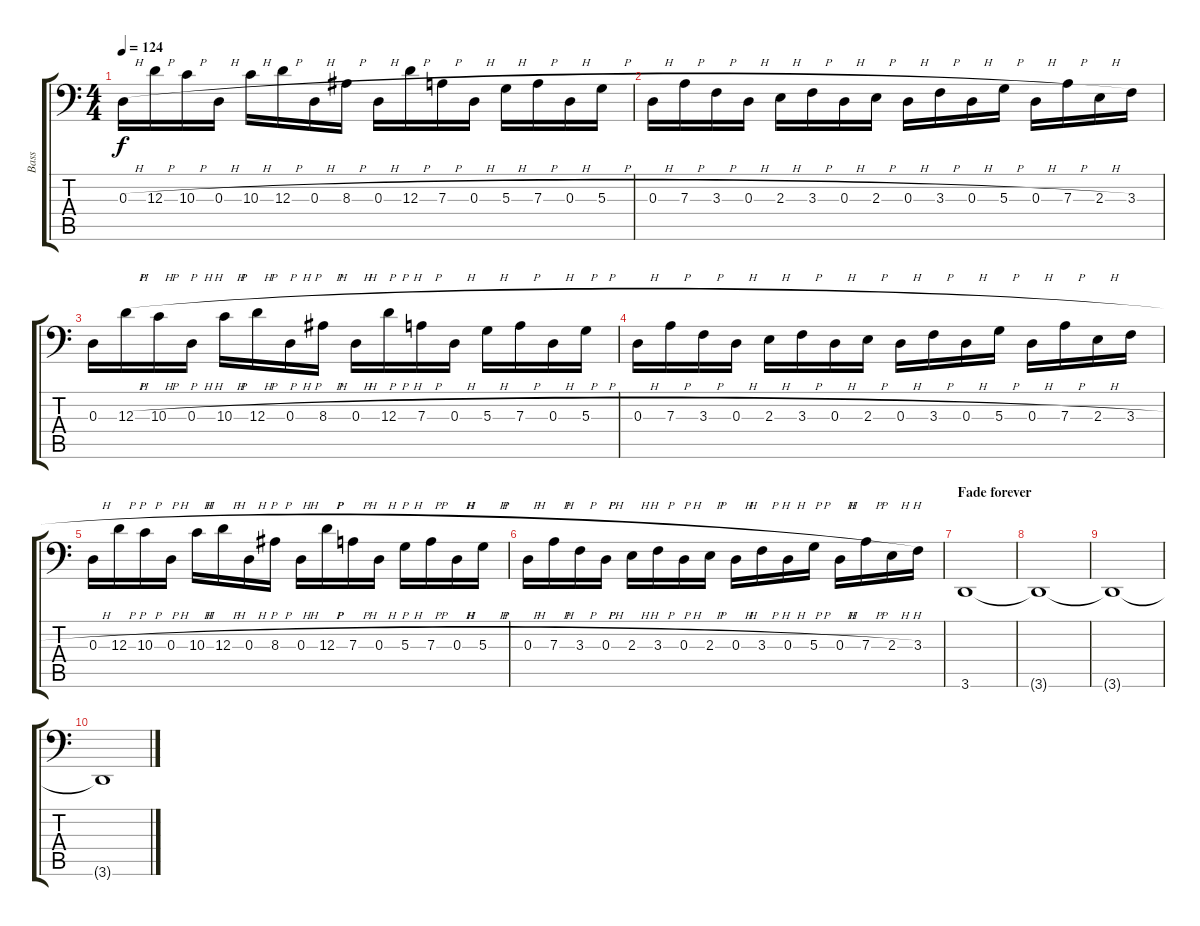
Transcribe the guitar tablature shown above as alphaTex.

\track ("Bass" "Bass") {instrument electricbassfinger}
\staff {score tabs}
\tuning (C3 G2 D2 A1 E1 B0) {hide}
\ts (4 4)
\tempo 124
\clef f4
\ks c
0.3{h}.16{dy f} 12.3{h}.16 10.3{h}.16 0.3{h}.16 10.3{h}.16 12.3{h}.16 0.3{h}.16 8.3{h}.16 0.3{h}.16 12.3{h}.16 7.3{h}.16 0.3{h}.16 5.3{h}.16 7.3{h}.16 0.3{h}.16 5.3{h}.16 |
0.3{h}.16 7.3{h}.16 3.3{h}.16 0.3{h}.16 2.3{h}.16 3.3{h}.16 0.3{h}.16 2.3{h}.16 0.3{h}.16 3.3{h}.16 0.3{h}.16 5.3{h}.16 0.3{h}.16 7.3{h}.16 2.3{h}.16 3.3.16 |
\section ("" "")
0.3.16 12.3{h}.16 10.3{h}.16 0.3{h}.16 10.3{h}.16 12.3{h}.16 0.3{h}.16 8.3{h}.16 0.3{h}.16 12.3{h}.16 7.3{h}.16 0.3{h}.16 5.3{h}.16 7.3{h}.16 0.3{h}.16 5.3{h}.16 |
0.3{h}.16 7.3{h}.16 3.3{h}.16 0.3{h}.16 2.3{h}.16 3.3{h}.16 0.3{h}.16 2.3{h}.16 0.3{h}.16 3.3{h}.16 0.3{h}.16 5.3{h}.16 0.3{h}.16 7.3{h}.16 2.3{h}.16 3.3{h}.16 |
0.3{h}.16 12.3{h}.16 10.3{h}.16 0.3{h}.16 10.3{h}.16 12.3{h}.16 0.3{h}.16 8.3{h}.16 0.3{h}.16 12.3{h}.16 7.3{h}.16 0.3{h}.16 5.3{h}.16 7.3{h}.16 0.3{h}.16 5.3{h}.16 |
0.3{h}.16 7.3{h}.16 3.3{h}.16 0.3{h}.16 2.3{h}.16 3.3{h}.16 0.3{h}.16 2.3{h}.16 0.3{h}.16 3.3{h}.16 0.3{h}.16 5.3{h}.16 0.3{h}.16 7.3{h}.16 2.3{h}.16 3.3.16 |
\section ("" "Fade forever")
3.6.1{volume 0} |
3.6{t}.1 |
3.6{t}.1 |
3.6{t}.1
